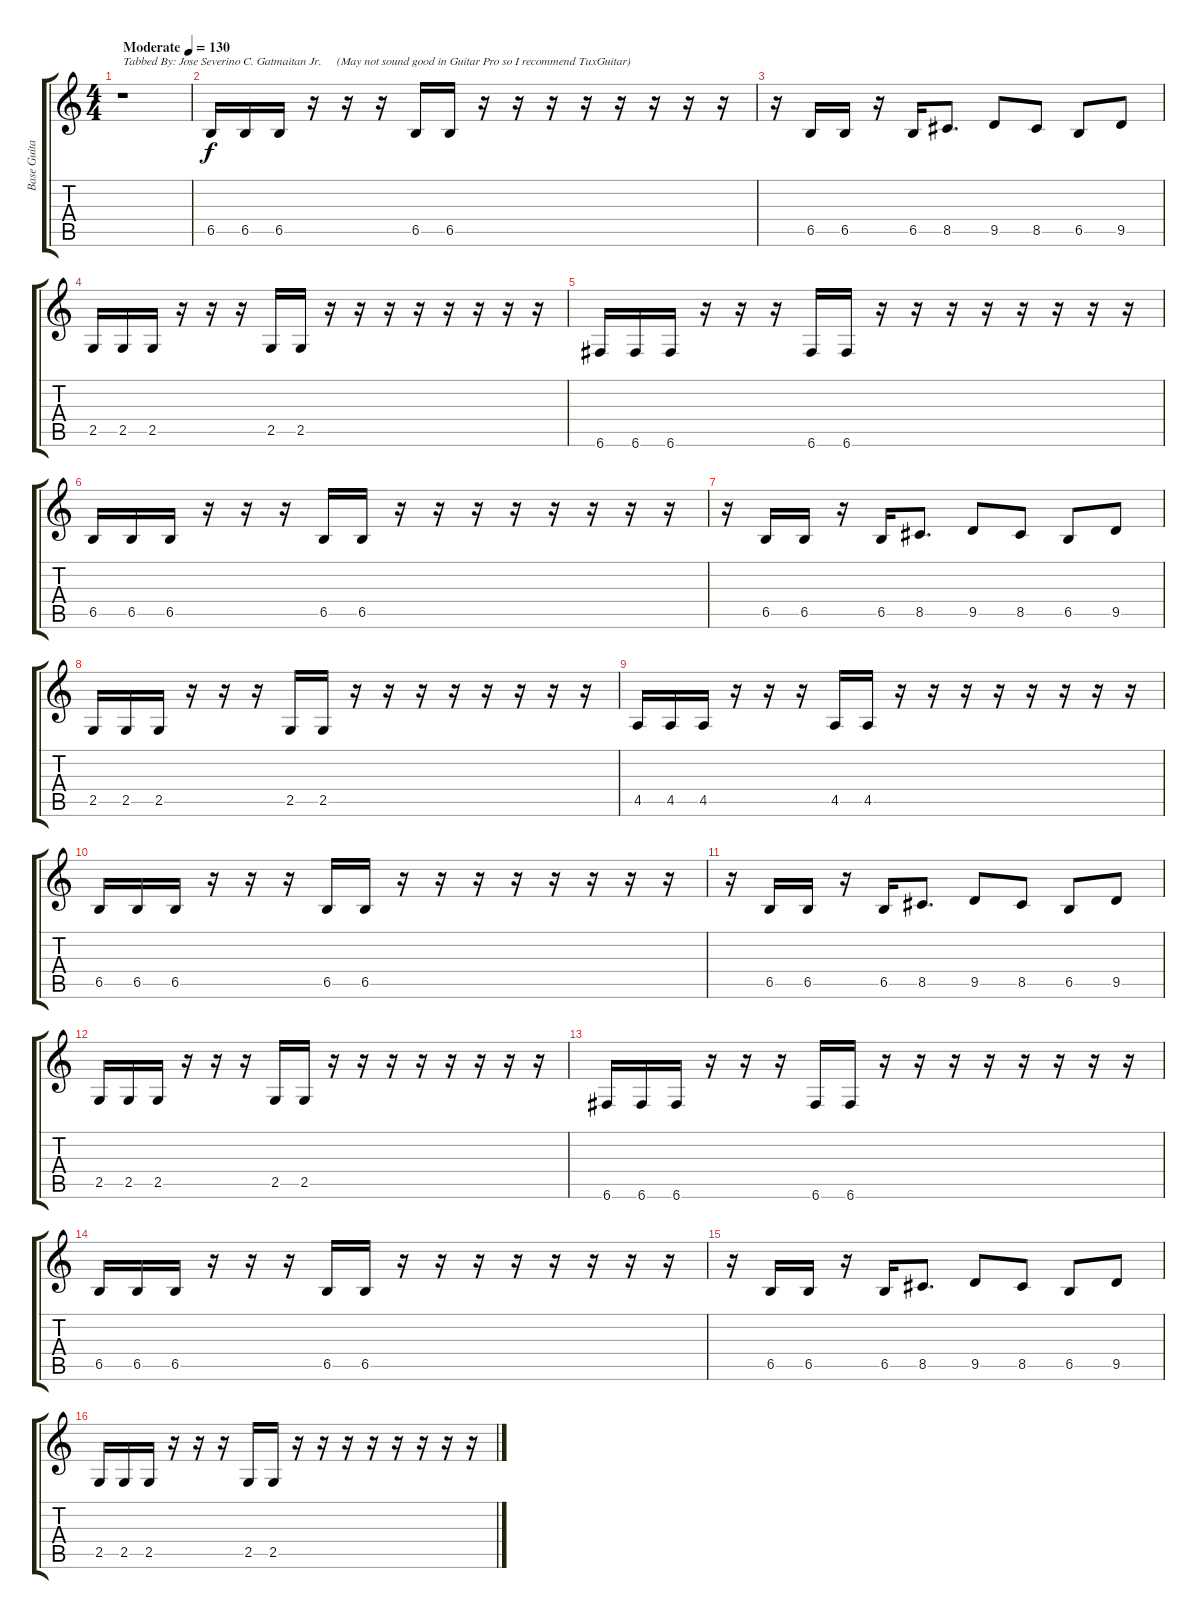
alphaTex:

\track ("Base Guitar" "Base Guita") {instrument electricbassfinger}
\staff {score tabs}
\tuning (C4 G3 Eb3 Bb2 F2 C2) {hide}
\ts (4 4)
\tempo (130 "Moderate")
\clef g2
\ks c
r.1{txt "Tabbed By: Jose Severino C. Gatmaitan Jr.     (May not sound good in Guitar Pro so I recommend TuxGuitar)" dy f instrument electricbassfinger} |
6.5.16 6.5.16 6.5.16 r.16 r.16 r.16 6.5.16 6.5.16 r.16 r.16 r.16 r.16 r.16 r.16 r.16 r.16 |
r.16 6.5.16 6.5.16 r.16 6.5.16 8.5.8{d} 9.5.8 8.5.8 6.5.8 9.5.8 |
2.5.16 2.5.16 2.5.16 r.16 r.16 r.16 2.5.16 2.5.16 r.16 r.16 r.16 r.16 r.16 r.16 r.16 r.16 |
6.6.16 6.6.16 6.6.16 r.16 r.16 r.16 6.6.16 6.6.16 r.16 r.16 r.16 r.16 r.16 r.16 r.16 r.16 |
6.5.16 6.5.16 6.5.16 r.16 r.16 r.16 6.5.16 6.5.16 r.16 r.16 r.16 r.16 r.16 r.16 r.16 r.16 |
r.16 6.5.16 6.5.16 r.16 6.5.16 8.5.8{d} 9.5.8 8.5.8 6.5.8 9.5.8 |
2.5.16 2.5.16 2.5.16 r.16 r.16 r.16 2.5.16 2.5.16 r.16 r.16 r.16 r.16 r.16 r.16 r.16 r.16 |
4.5.16 4.5.16 4.5.16 r.16 r.16 r.16 4.5.16 4.5.16 r.16 r.16 r.16 r.16 r.16 r.16 r.16 r.16 |
6.5.16 6.5.16 6.5.16 r.16 r.16 r.16 6.5.16 6.5.16 r.16 r.16 r.16 r.16 r.16 r.16 r.16 r.16 |
r.16 6.5.16 6.5.16 r.16 6.5.16 8.5.8{d} 9.5.8 8.5.8 6.5.8 9.5.8 |
2.5.16 2.5.16 2.5.16 r.16 r.16 r.16 2.5.16 2.5.16 r.16 r.16 r.16 r.16 r.16 r.16 r.16 r.16 |
6.6.16 6.6.16 6.6.16 r.16 r.16 r.16 6.6.16 6.6.16 r.16 r.16 r.16 r.16 r.16 r.16 r.16 r.16 |
6.5.16 6.5.16 6.5.16 r.16 r.16 r.16 6.5.16 6.5.16 r.16 r.16 r.16 r.16 r.16 r.16 r.16 r.16 |
r.16 6.5.16 6.5.16 r.16 6.5.16 8.5.8{d} 9.5.8 8.5.8 6.5.8 9.5.8 |
2.5.16 2.5.16 2.5.16 r.16 r.16 r.16 2.5.16 2.5.16 r.16 r.16 r.16 r.16 r.16 r.16 r.16 r.16
